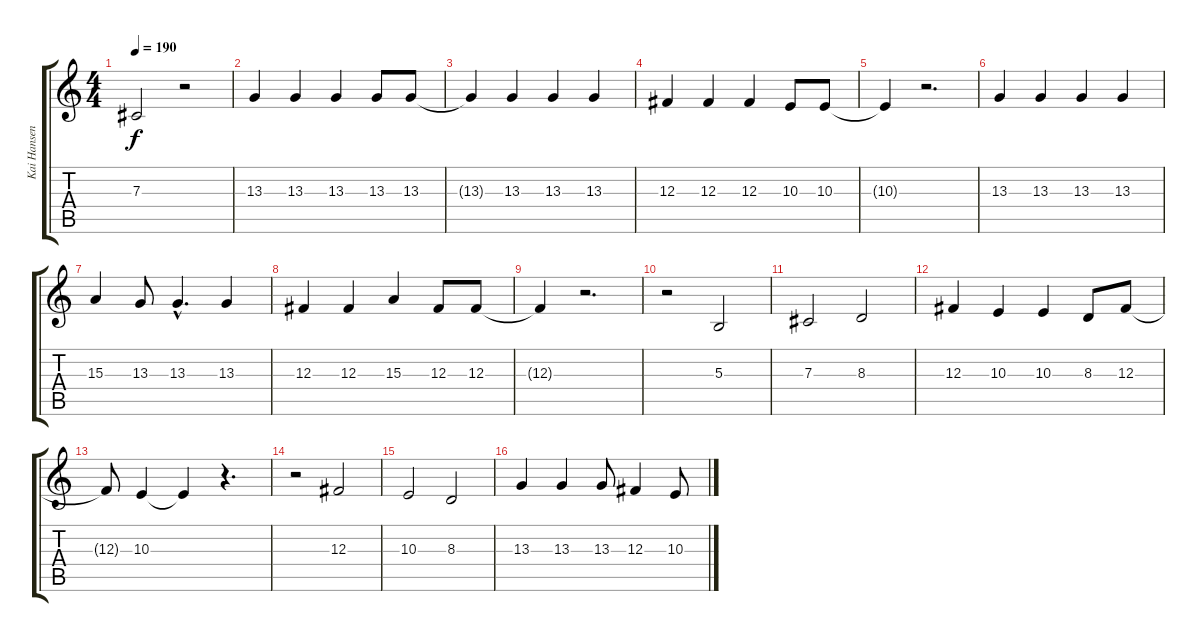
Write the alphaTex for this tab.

\track ("Kai Hansen (Voice)" "Kai Hansen") {instrument lead1square}
\staff {score tabs}
\tuning (Eb4 Bb3 Gb3 Db3 Ab2 Eb2) {hide}
\ts (4 4)
\tempo 190
\clef g2
\ks c
7.3.2{dy f} r.2 |
13.3.4 13.3.4 13.3.4 13.3.8 13.3.8 |
13.3{t}.4 13.3.4 13.3.4 13.3.4 |
12.3.4 12.3.4 12.3.4 10.3.8 10.3.8 |
10.3{t}.4 r.2{d} |
13.3.4 13.3.4 13.3.4 13.3.4 |
15.3.4 13.3.8 13.3{hac}.4{d} 13.3.4 |
12.3.4 12.3.4 15.3.4 12.3.8 12.3.8 |
12.3{t}.4 r.2{d} |
r.2 5.3.2 |
7.3.2 8.3.2 |
12.3.4 10.3.4 10.3.4 8.3.8 12.3.8 |
12.3{t}.8 10.3.4 10.3{t}.4 r.4{d} |
r.2 12.3.2 |
10.3.2 8.3.2 |
13.3.4 13.3.4 13.3.8 12.3.4 10.3.8
